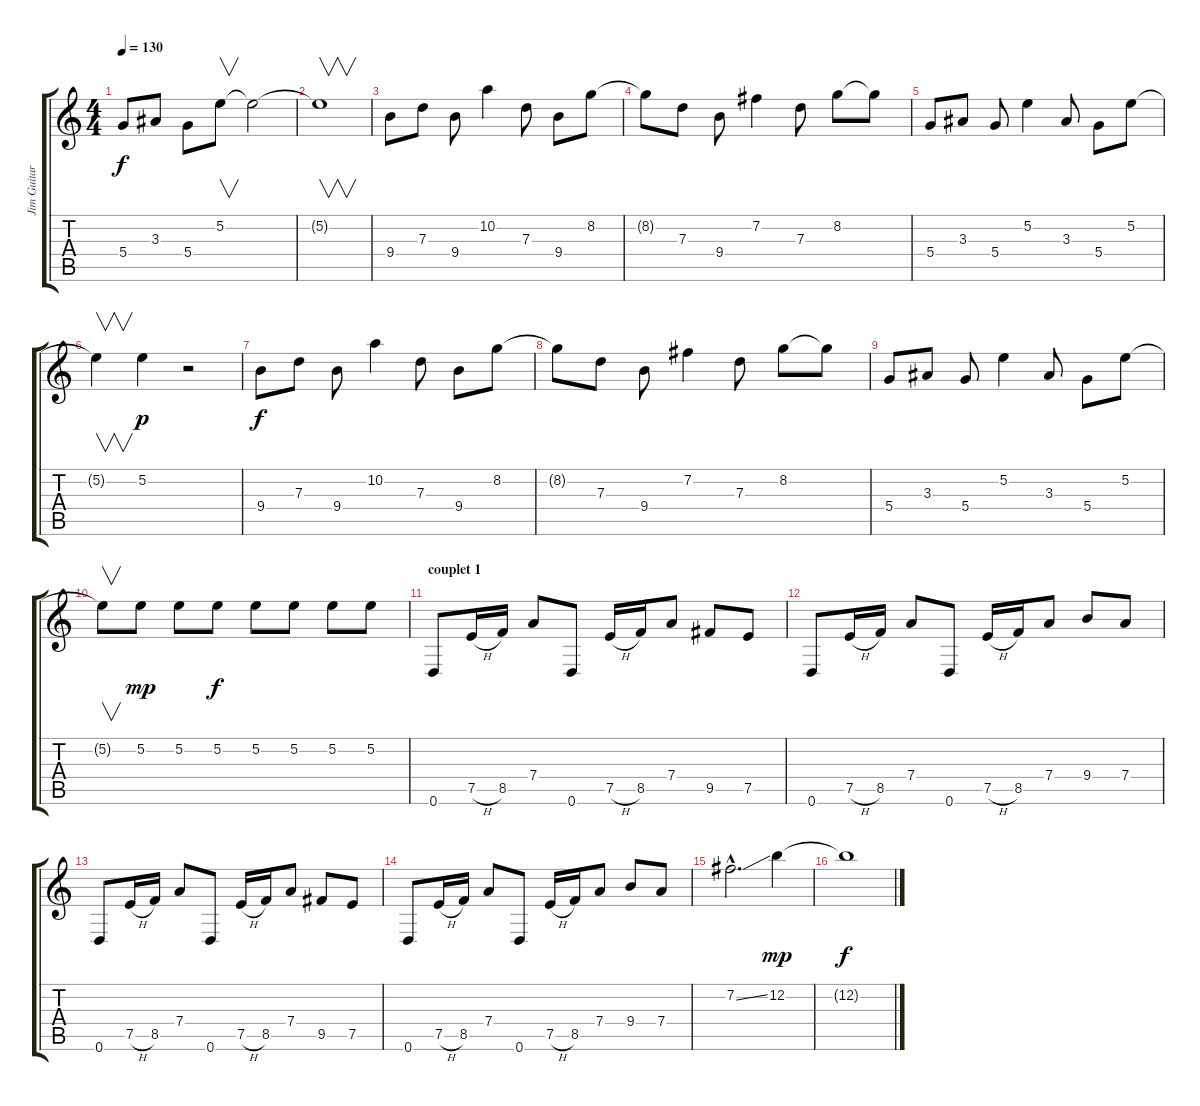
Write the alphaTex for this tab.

\track ("Jim Guitar" "Jim Guitar") {instrument electricguitarclean}
\staff {score tabs}
\tuning (E4 B3 G3 D3 A2 D2) {hide}
\ts (4 4)
\tempo 130
\clef g2
\ks c
5.4.8{dy f} 3.3.8 5.4.8 5.2.8{v} 5.2{t}.2 |
5.2{t}.1{v} |
9.4.8 7.3.8 9.4.8 10.2.4 7.3.8 9.4.8 8.2.8 |
8.2{t}.8 7.3.8 9.4.8 7.2.4 7.3.8 8.2.8 8.2{t}.8 |
5.4.8 3.3.8 5.4.8 5.2.4 3.3.8 5.4.8 5.2.8 |
5.2{t}.4{v} 5.2.4{dy p} r.2 |
9.4.8{dy f} 7.3.8 9.4.8 10.2.4 7.3.8 9.4.8 8.2.8 |
8.2{t}.8 7.3.8 9.4.8 7.2.4 7.3.8 8.2.8 8.2{t}.8 |
5.4.8 3.3.8 5.4.8 5.2.4 3.3.8 5.4.8 5.2.8 |
5.2{t}.8{v} 5.2.8{dy mp} 5.2.8 5.2.8{dy f} 5.2.8 5.2.8 5.2.8 5.2.8 |
\section ("" "couplet 1")
0.6.8{instrument electricguitarjazz} 7.5{h}.16 8.5.16 7.4.8 0.6.8 7.5{h}.16 8.5.16 7.4.8 9.5.8 7.5.8 |
0.6.8 7.5{h}.16 8.5.16 7.4.8 0.6.8 7.5{h}.16 8.5.16 7.4.8 9.4.8 7.4.8 |
0.6.8{instrument electricguitarjazz} 7.5{h}.16 8.5.16 7.4.8 0.6.8 7.5{h}.16 8.5.16 7.4.8 9.5.8 7.5.8 |
0.6.8 7.5{h}.16 8.5.16 7.4.8 0.6.8 7.5{h}.16 8.5.16 7.4.8 9.4.8 7.4.8 |
7.2{ss hac}.2{d} 12.2.4{dy mp} |
12.2{t}.1{dy f}
